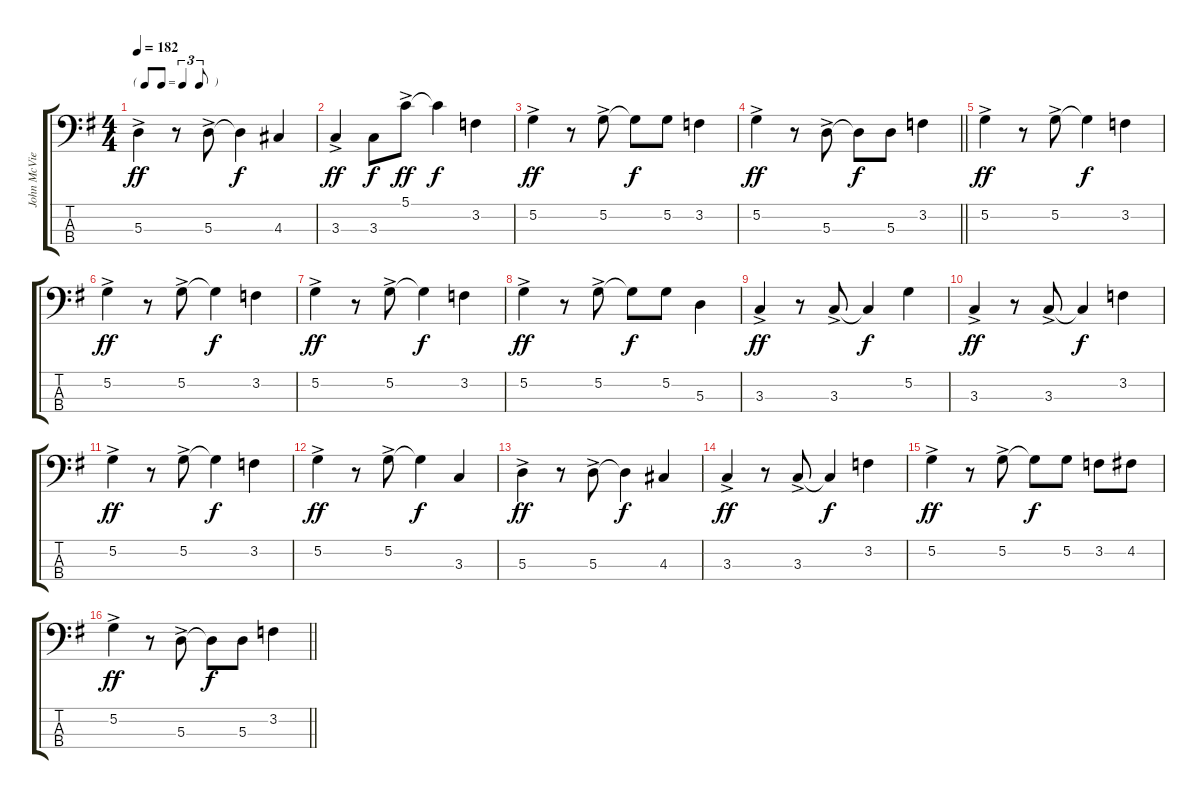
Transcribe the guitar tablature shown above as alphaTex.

\track ("John McVie - Bass                       " "John McVie") {instrument electricbassfinger}
\staff {score tabs}
\tuning (G2 D2 A1 E1) {hide}
\ts (4 4)
\tf triplet8th
\tempo 182
\clef f4
\ks g
5.3{ac}.4{dy ff} r.8 5.3{ac}.8 5.3{t}.4{dy f} 4.3.4 |
3.3{ac}.4{dy ff} 3.3.8{dy f} 5.1{ac}.8{dy ff} 5.1{t}.4{dy f} 3.2.4 |
5.2{ac}.4{dy ff} r.8 5.2{ac}.8 5.2{t}.8{dy f} 5.2.8 3.2.4 |
\barLineRight lightlight
5.2{ac}.4{dy ff} r.8 5.3{ac}.8 5.3{t}.8{dy f} 5.3.8 3.2.4 |
5.2{ac}.4{dy ff} r.8 5.2{ac}.8 5.2{t}.4{dy f} 3.2.4 |
5.2{ac}.4{dy ff} r.8 5.2{ac}.8 5.2{t}.4{dy f} 3.2.4 |
5.2{ac}.4{dy ff} r.8 5.2{ac}.8 5.2{t}.4{dy f} 3.2.4 |
5.2{ac}.4{dy ff} r.8 5.2{ac}.8 5.2{t}.8{dy f} 5.2.8 5.3.4 |
3.3{ac}.4{dy ff} r.8 3.3{ac}.8 3.3{t}.4{dy f} 5.2.4 |
3.3{ac}.4{dy ff} r.8 3.3{ac}.8 3.3{t}.4{dy f} 3.2.4 |
5.2{ac}.4{dy ff} r.8 5.2{ac}.8 5.2{t}.4{dy f} 3.2.4 |
5.2{ac}.4{dy ff} r.8 5.2{ac}.8 5.2{t}.4{dy f} 3.3.4 |
5.3{ac}.4{dy ff} r.8 5.3{ac}.8 5.3{t}.4{dy f} 4.3.4 |
3.3{ac}.4{dy ff} r.8 3.3{ac}.8 3.3{t}.4{dy f} 3.2.4 |
5.2{ac}.4{dy ff} r.8 5.2{ac}.8 5.2{t}.8{dy f} 5.2.8 3.2.8 4.2.8 |
\barLineRight lightlight
5.2{ac}.4{dy ff} r.8 5.3{ac}.8 5.3{t}.8{dy f} 5.3.8 3.2.4
